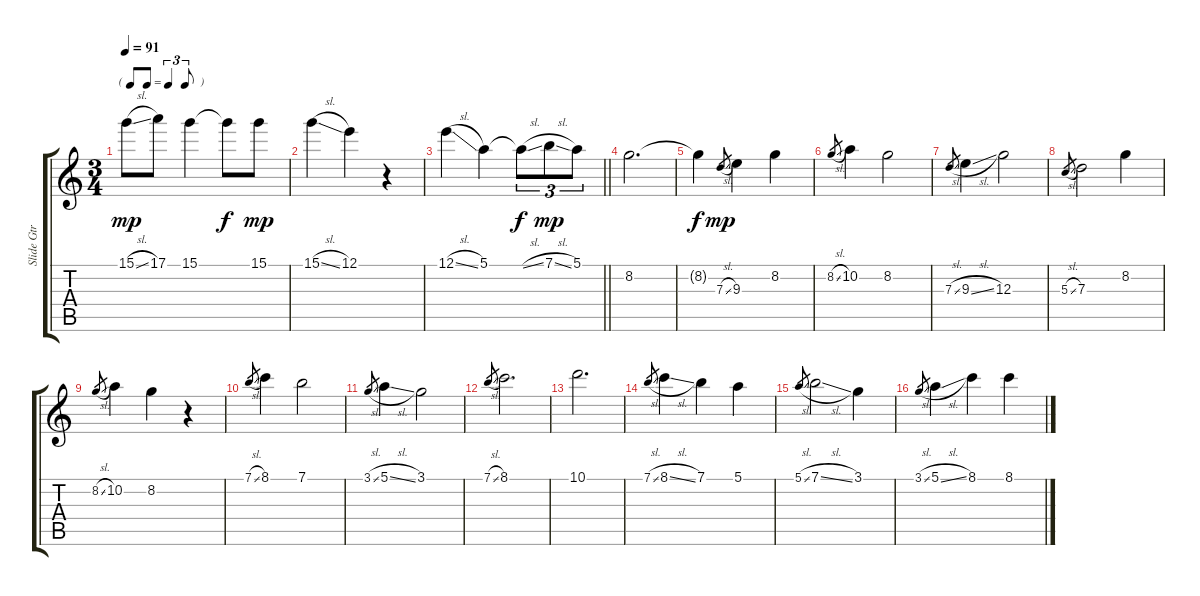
\track ("Slide Gtr" "Slide Gtr") {instrument acousticguitarsteel}
\staff {score tabs}
\tuning (E4 B3 G3 D3 A2 E2) {hide}
\ts (3 4)
\tf triplet8th
\tempo 91
\clef g2
\ks c
15.1{sl}.8{dy mp} 17.1.8 15.1.4 15.1{t}.8{dy f} 15.1.8{dy mp} |
15.1{sl}.4 12.1.4 r.4 |
\barLineRight lightlight
12.1{sl}.4 5.1.4 5.1{sl t}.8{tu (3 2) dy f} 7.1{sl}.8{tu (3 2) dy mp} 5.1.8{tu (3 2)} |
8.2.2{d} |
8.2{t}.4{dy f} 7.3{sl}.8{gr dy mp} 9.3.4 8.2.4 |
8.2{sl}.8{gr} 10.2.4 8.2.2 |
7.3{sl}.8{gr} 9.3{sl}.4 12.3.2 |
5.3{sl}.8{gr} 7.3.2 8.2.4 |
8.2{sl}.8{gr} 10.2.4 8.2.4 r.4 |
7.1{sl}.8{gr} 8.1.4 7.1.2 |
3.1{sl}.8{gr} 5.1{sl}.4 3.1.2 |
7.1{sl}.8{gr} 8.1.2{d} |
10.1.2{d} |
7.1{sl}.8{gr} 8.1{sl}.4 7.1.4 5.1.4 |
5.1{sl}.8{gr} 7.1{sl}.2 3.1.4 |
3.1{sl}.8{gr} 5.1{sl}.4 8.1.4 8.1.4
